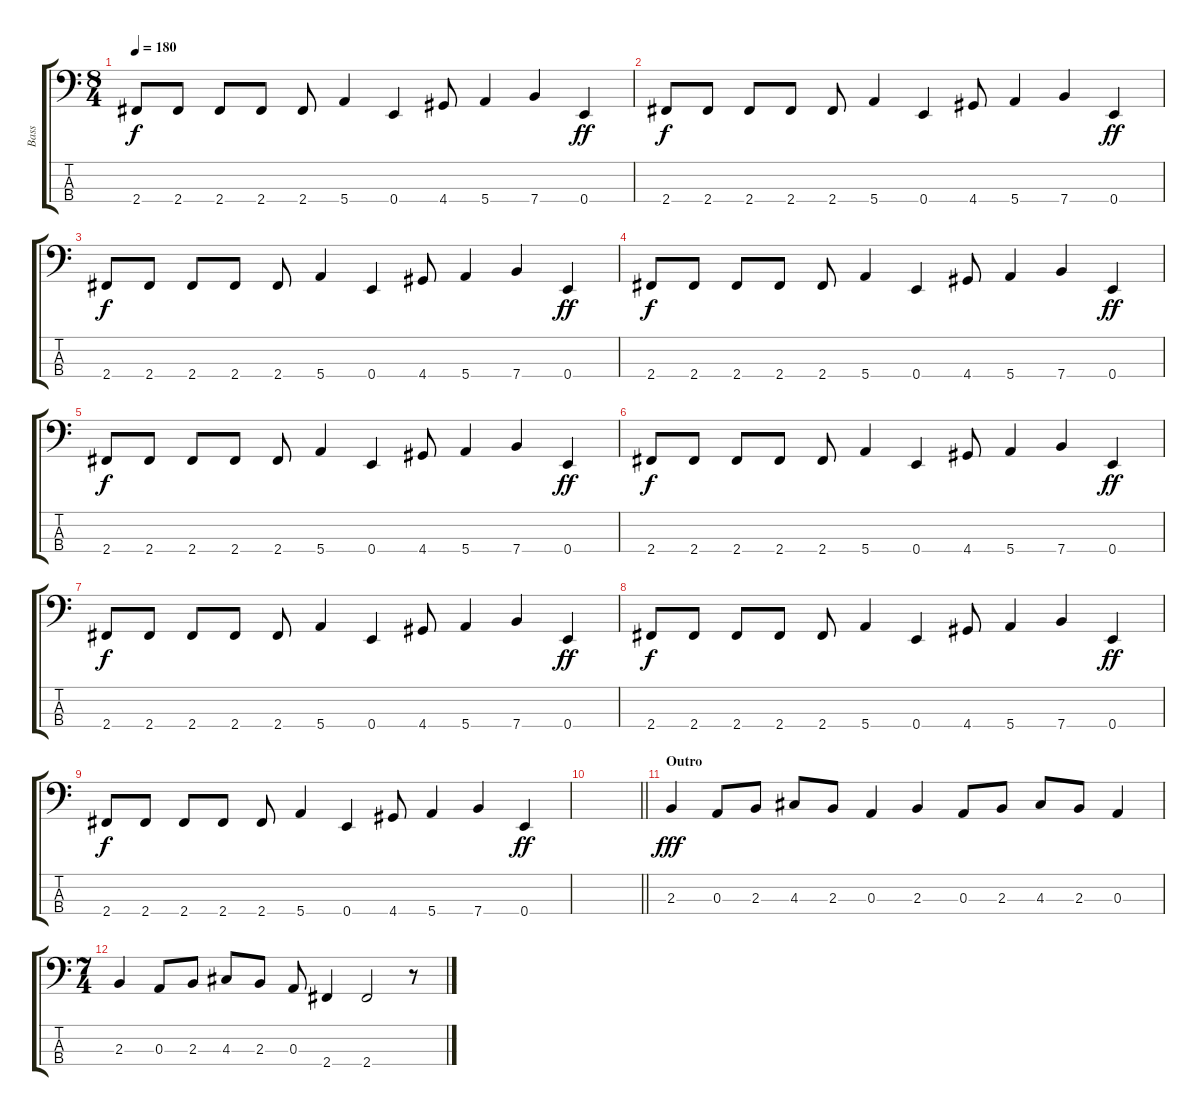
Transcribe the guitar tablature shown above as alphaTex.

\track ("Bass" "Bass") {instrument electricbassfinger}
\staff {score tabs}
\tuning (G2 D2 A1 E1) {hide}
\ts (8 4)
\tempo 180
\clef f4
\ks c
2.4.8{dy f} 2.4.8 2.4.8 2.4.8 2.4.8 5.4.4 0.4.4 4.4.8 5.4.4 7.4.4 0.4.4{dy ff} |
2.4.8{dy f} 2.4.8 2.4.8 2.4.8 2.4.8 5.4.4 0.4.4 4.4.8 5.4.4 7.4.4 0.4.4{dy ff} |
2.4.8{dy f} 2.4.8 2.4.8 2.4.8 2.4.8 5.4.4 0.4.4 4.4.8 5.4.4 7.4.4 0.4.4{dy ff} |
2.4.8{dy f} 2.4.8 2.4.8 2.4.8 2.4.8 5.4.4 0.4.4 4.4.8 5.4.4 7.4.4 0.4.4{dy ff} |
2.4.8{dy f} 2.4.8 2.4.8 2.4.8 2.4.8 5.4.4 0.4.4 4.4.8 5.4.4 7.4.4 0.4.4{dy ff} |
2.4.8{dy f} 2.4.8 2.4.8 2.4.8 2.4.8 5.4.4 0.4.4 4.4.8 5.4.4 7.4.4 0.4.4{dy ff} |
2.4.8{dy f} 2.4.8 2.4.8 2.4.8 2.4.8 5.4.4 0.4.4 4.4.8 5.4.4 7.4.4 0.4.4{dy ff} |
2.4.8{dy f} 2.4.8 2.4.8 2.4.8 2.4.8 5.4.4 0.4.4 4.4.8 5.4.4 7.4.4 0.4.4{dy ff} |
2.4.8{dy f} 2.4.8 2.4.8 2.4.8 2.4.8 5.4.4 0.4.4 4.4.8 5.4.4 7.4.4 0.4.4{dy ff} |
\barLineRight lightlight
|
\section ("" "Outro")
2.3.4{dy fff} 0.3.8 2.3.8 4.3.8 2.3.8 0.3.4 2.3.4 0.3.8 2.3.8 4.3.8 2.3.8 0.3.4 |
\ts (7 4)
2.3.4 0.3.8 2.3.8 4.3.8 2.3.8 0.3.8 2.4.4 2.4.2 r.8
